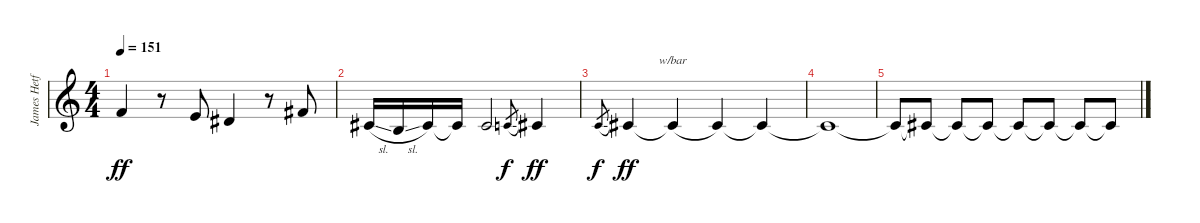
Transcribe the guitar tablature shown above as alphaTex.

\track ("James Hetfield [V]" "James Hetf") {instrument violin}
\staff {score}
\tuning (E4 B3 G3 D3 A2 E2) {hide}
\ts (4 4)
\tempo 151
\clef g2
\ks c
6.2.4{dy ff} r.8 5.2.8 4.2.4 r.8 7.2.8 |
6.3{sl}.16 4.3{sl}.16 6.3.16 6.3{t}.16 6.3.2 5.3{sl}.8{gr dy f} 6.3.4{dy ff} |
5.3{sl}.8{gr dy f} 6.3.4{dy ff} 6.3{t}.4{tbe (dive default 0 0 60 -6)} 6.3{t}.4 6.3{t}.4 |
6.3{t}.1 |
6.3{t}.8 6.3{t}.8 6.3{t}.8{volume 14} 6.3{t}.8{volume 12} 6.3{t}.8{volume 10} 6.3{t}.8{volume 8} 6.3{t}.8{volume 6} 6.3{t}.8{volume 2}
